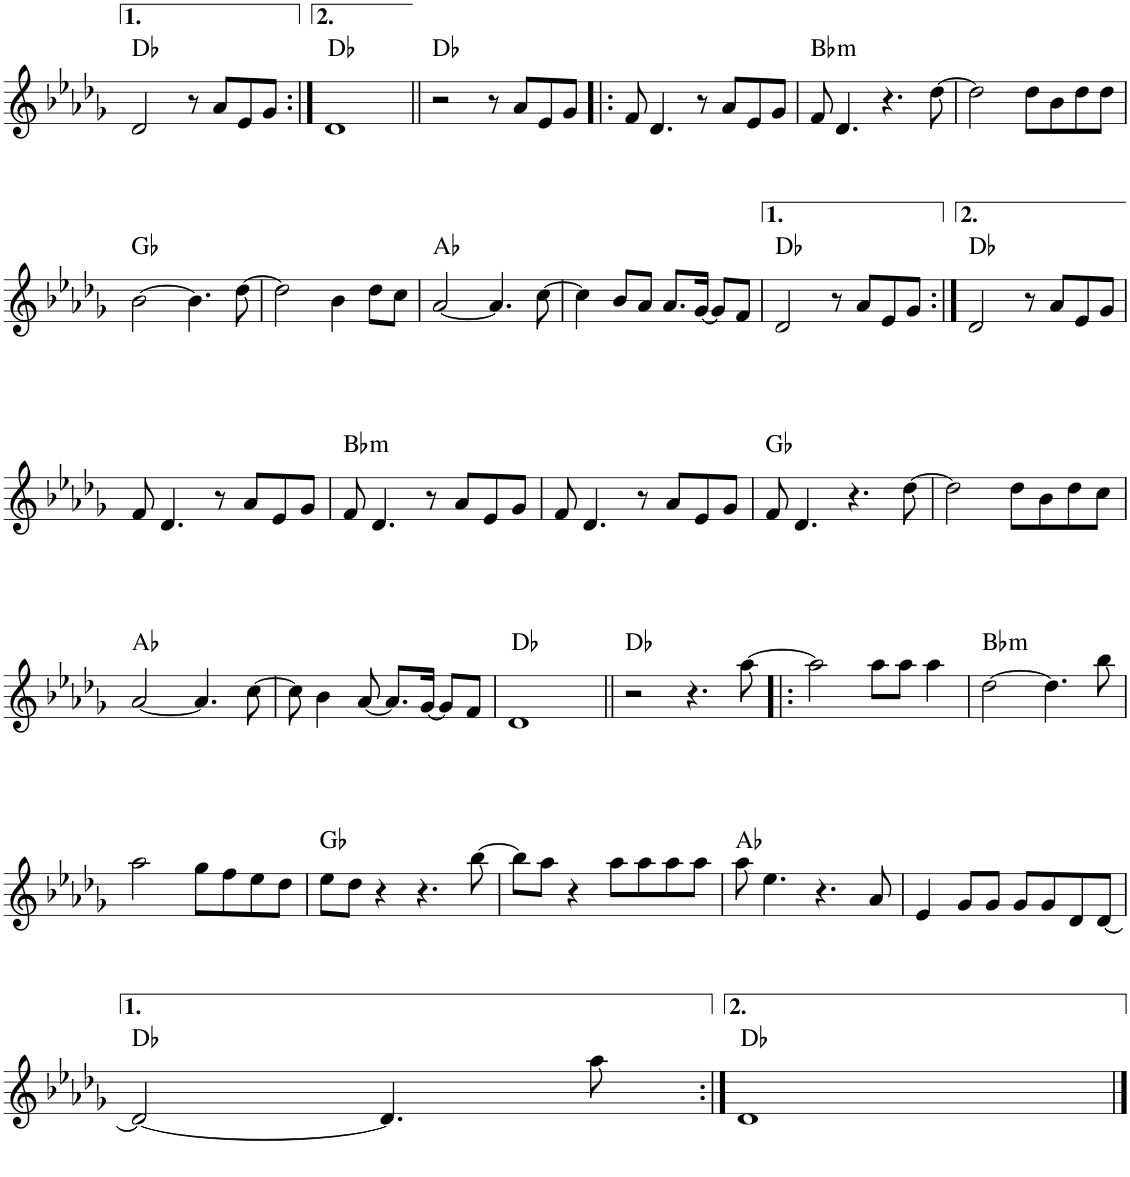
**kern	**harte
*part1	*part1
*staff1	*
*I"Piano	*
*I'Pno.	*
!!LO:PB:g=z
*clefG2	*
*k[b-e-a-d-g-]	*
*M4/4	*
=36	=36
2d-/	Db:maj
8r	.
8a-/L	.
8e-/	.
8g-/J	.
=37:|!	=37:|!
1d-	Db:maj
=38||	=38||
2r	Db:maj
8r	.
8a-/L	.
8e-/	.
8g-/J	.
=39!|:	=39!|:
8f/	.
4.d-/	.
8r	.
8a-/L	.
8e-/	.
8g-/J	.
=40	=40
!	!LO:H:kt=m
8f/	Bb:min
4.d-/	.
4.r	.
[8dd-\	.
=41	=41
2dd-\]	.
8dd-\L	.
8b-\	.
8dd-\	.
8dd-\J	.
!!LO:LB:g=z
=42	=42
[2b-\	Gb:maj
4.b-\]	.
[8dd-\	.
=43	=43
2dd-\]	.
4b-\	.
8dd-\L	.
8cc\J	.
=44	=44
[2a-/	Ab:maj
4.a-/]	.
[8cc\	.
=45	=45
4cc\]	.
8b-/L	.
8a-/J	.
8.a-/L	.
[16g-/Jk	.
8g-/L]	.
8f/J	.
=46	=46
2d-/	Db:maj
8r	.
8a-/L	.
8e-/	.
8g-/J	.
=47:|!	=47:|!
2d-/	Db:maj
8r	.
8a-/L	.
8e-/	.
8g-/J	.
!!LO:LB:g=z
=48	=48
8f/	.
4.d-/	.
8r	.
8a-/L	.
8e-/	.
8g-/J	.
=49	=49
!	!LO:H:kt=m
8f/	Bb:min
4.d-/	.
8r	.
8a-/L	.
8e-/	.
8g-/J	.
=50	=50
8f/	.
4.d-/	.
8r	.
8a-/L	.
8e-/	.
8g-/J	.
=51	=51
8f/	Gb:maj
4.d-/	.
4.r	.
[8dd-\	.
=52	=52
2dd-\]	.
8dd-\L	.
8b-\	.
8dd-\	.
8cc\J	.
!!LO:LB:g=z
=53	=53
[2a-/	Ab:maj
4.a-/]	.
[8cc\	.
=54	=54
8cc\]	.
4b-\	.
[8a-/	.
8.a-/L]	.
[16g-/Jk	.
8g-/L]	.
8f/J	.
=55	=55
1d-	Db:maj
=56||	=56||
2r	Db:maj
4.r	.
[8aa-\	.
=57!|:	=57!|:
2aa-\]	.
8aa-\L	.
8aa-\J	.
4aa-\	.
=58	=58
!	!LO:H:kt=m
[2dd-\	Bb:min
4.dd-\]	.
8bb-\	.
!!LO:LB:g=z
=59	=59
2aa-\	.
8gg-\L	.
8ff\	.
8ee-\	.
8dd-\J	.
=60	=60
8ee-\L	Gb:maj
8dd-\J	.
4r	.
4.r	.
[8bb-\	.
=61	=61
8bb-\L]	.
8aa-\J	.
4r	.
8aa-\L	.
8aa-\	.
8aa-\	.
8aa-\J	.
=62	=62
8aa-\	Ab:maj
4.ee-\	.
4.r	.
8a-/	.
=63	=63
4e-/	.
8g-/L	.
8g-/J	.
8g-/L	.
8g-/	.
8d-/	.
[8d-/J	.
!!LO:LB:g=z
=64	=64
2d-/_	Db:maj
4.d-/]	.
8aa-\	.
=65:|!	=65:|!
1d-	Db:maj
==	==
*-	*-
